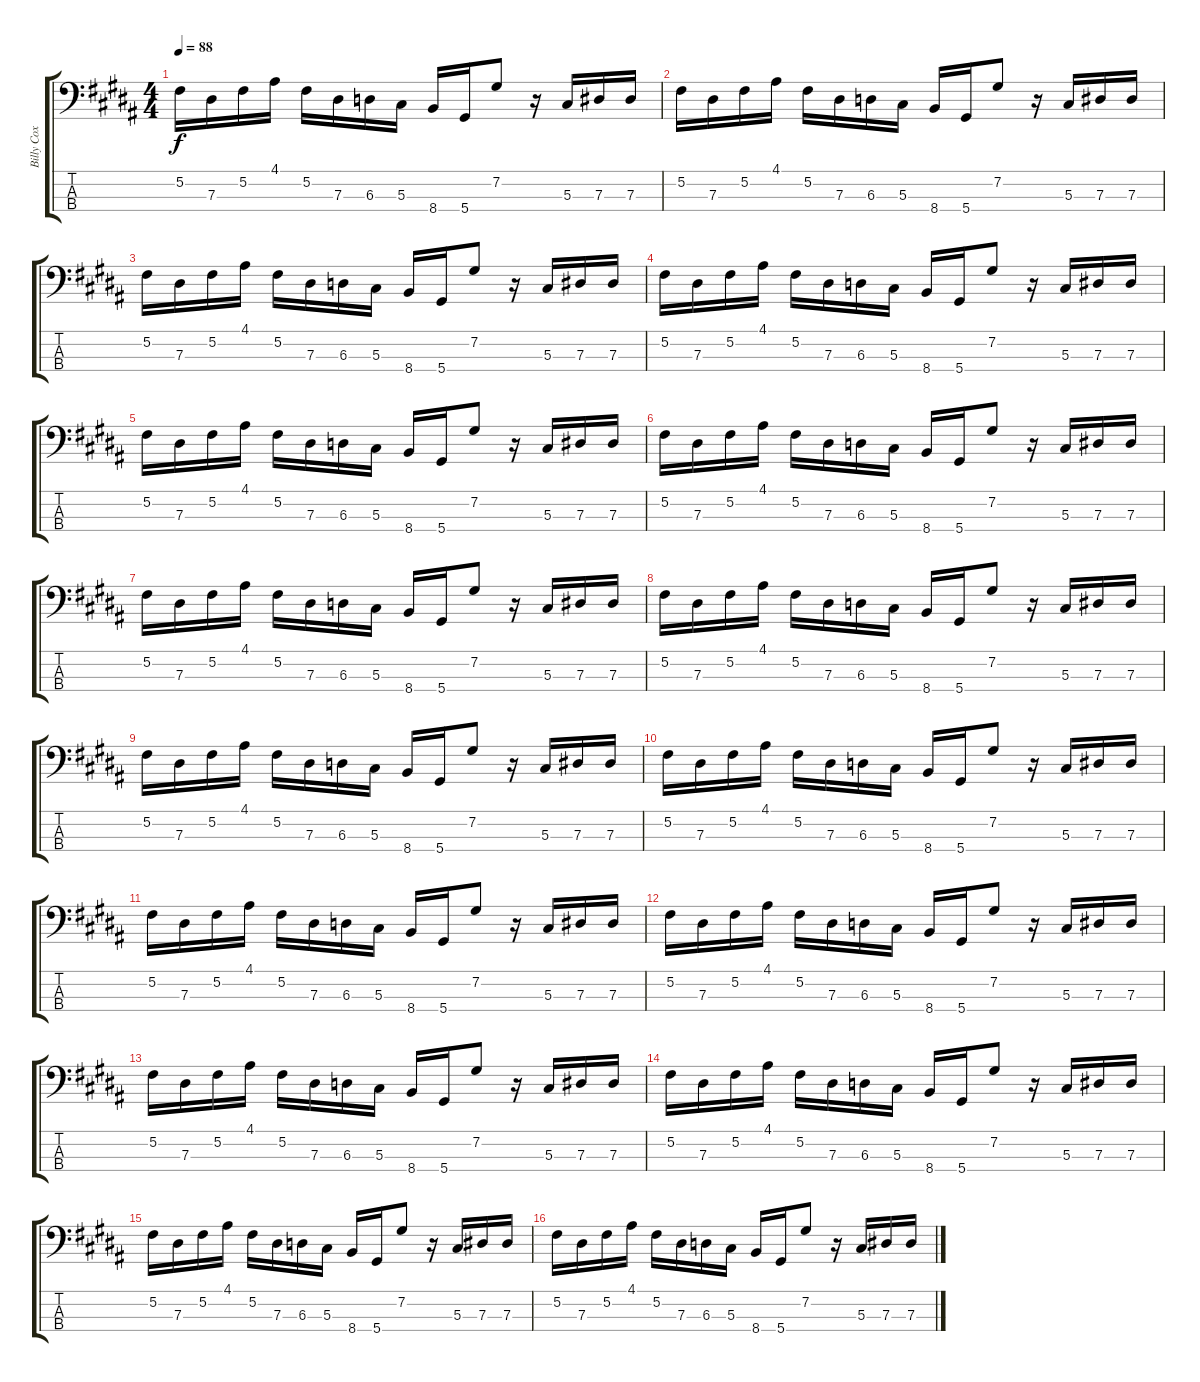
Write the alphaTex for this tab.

\track ("Billy Cox" "Billy Cox") {instrument electricbassfinger}
\staff {score tabs}
\tuning (Gb2 Db2 Ab1 Eb1) {hide}
\ts (4 4)
\tempo 88
\clef f4
\ks b
5.2.16{dy f} 7.3.16 5.2.16 4.1.16 5.2.16 7.3.16 6.3.16 5.3.16 8.4.16 5.4.16 7.2.8 r.16 5.3.16 7.3.16 7.3.16 |
5.2.16 7.3.16 5.2.16 4.1.16 5.2.16 7.3.16 6.3.16 5.3.16 8.4.16 5.4.16 7.2.8 r.16 5.3.16 7.3.16 7.3.16 |
5.2.16 7.3.16 5.2.16 4.1.16 5.2.16 7.3.16 6.3.16 5.3.16 8.4.16 5.4.16 7.2.8 r.16 5.3.16 7.3.16 7.3.16 |
5.2.16 7.3.16 5.2.16 4.1.16 5.2.16 7.3.16 6.3.16 5.3.16 8.4.16 5.4.16 7.2.8 r.16 5.3.16 7.3.16 7.3.16 |
5.2.16 7.3.16 5.2.16 4.1.16 5.2.16 7.3.16 6.3.16 5.3.16 8.4.16 5.4.16 7.2.8 r.16 5.3.16 7.3.16 7.3.16 |
5.2.16 7.3.16 5.2.16 4.1.16 5.2.16 7.3.16 6.3.16 5.3.16 8.4.16 5.4.16 7.2.8 r.16 5.3.16 7.3.16 7.3.16 |
5.2.16 7.3.16 5.2.16 4.1.16 5.2.16 7.3.16 6.3.16 5.3.16 8.4.16 5.4.16 7.2.8 r.16 5.3.16 7.3.16 7.3.16 |
5.2.16 7.3.16 5.2.16 4.1.16 5.2.16 7.3.16 6.3.16 5.3.16 8.4.16 5.4.16 7.2.8 r.16 5.3.16 7.3.16 7.3.16 |
5.2.16 7.3.16 5.2.16 4.1.16 5.2.16 7.3.16 6.3.16 5.3.16 8.4.16 5.4.16 7.2.8 r.16 5.3.16 7.3.16 7.3.16 |
5.2.16 7.3.16 5.2.16 4.1.16 5.2.16 7.3.16 6.3.16 5.3.16 8.4.16 5.4.16 7.2.8 r.16 5.3.16 7.3.16 7.3.16 |
5.2.16 7.3.16 5.2.16 4.1.16 5.2.16 7.3.16 6.3.16 5.3.16 8.4.16 5.4.16 7.2.8 r.16 5.3.16 7.3.16 7.3.16 |
5.2.16 7.3.16 5.2.16 4.1.16 5.2.16 7.3.16 6.3.16 5.3.16 8.4.16 5.4.16 7.2.8 r.16 5.3.16 7.3.16 7.3.16 |
5.2.16 7.3.16 5.2.16 4.1.16 5.2.16 7.3.16 6.3.16 5.3.16 8.4.16 5.4.16 7.2.8 r.16 5.3.16 7.3.16 7.3.16 |
5.2.16 7.3.16 5.2.16 4.1.16 5.2.16 7.3.16 6.3.16 5.3.16 8.4.16 5.4.16 7.2.8 r.16 5.3.16 7.3.16 7.3.16 |
5.2.16 7.3.16 5.2.16 4.1.16 5.2.16 7.3.16 6.3.16 5.3.16 8.4.16 5.4.16 7.2.8 r.16 5.3.16 7.3.16 7.3.16 |
5.2.16 7.3.16 5.2.16 4.1.16 5.2.16 7.3.16 6.3.16 5.3.16 8.4.16 5.4.16 7.2.8 r.16 5.3.16 7.3.16 7.3.16
